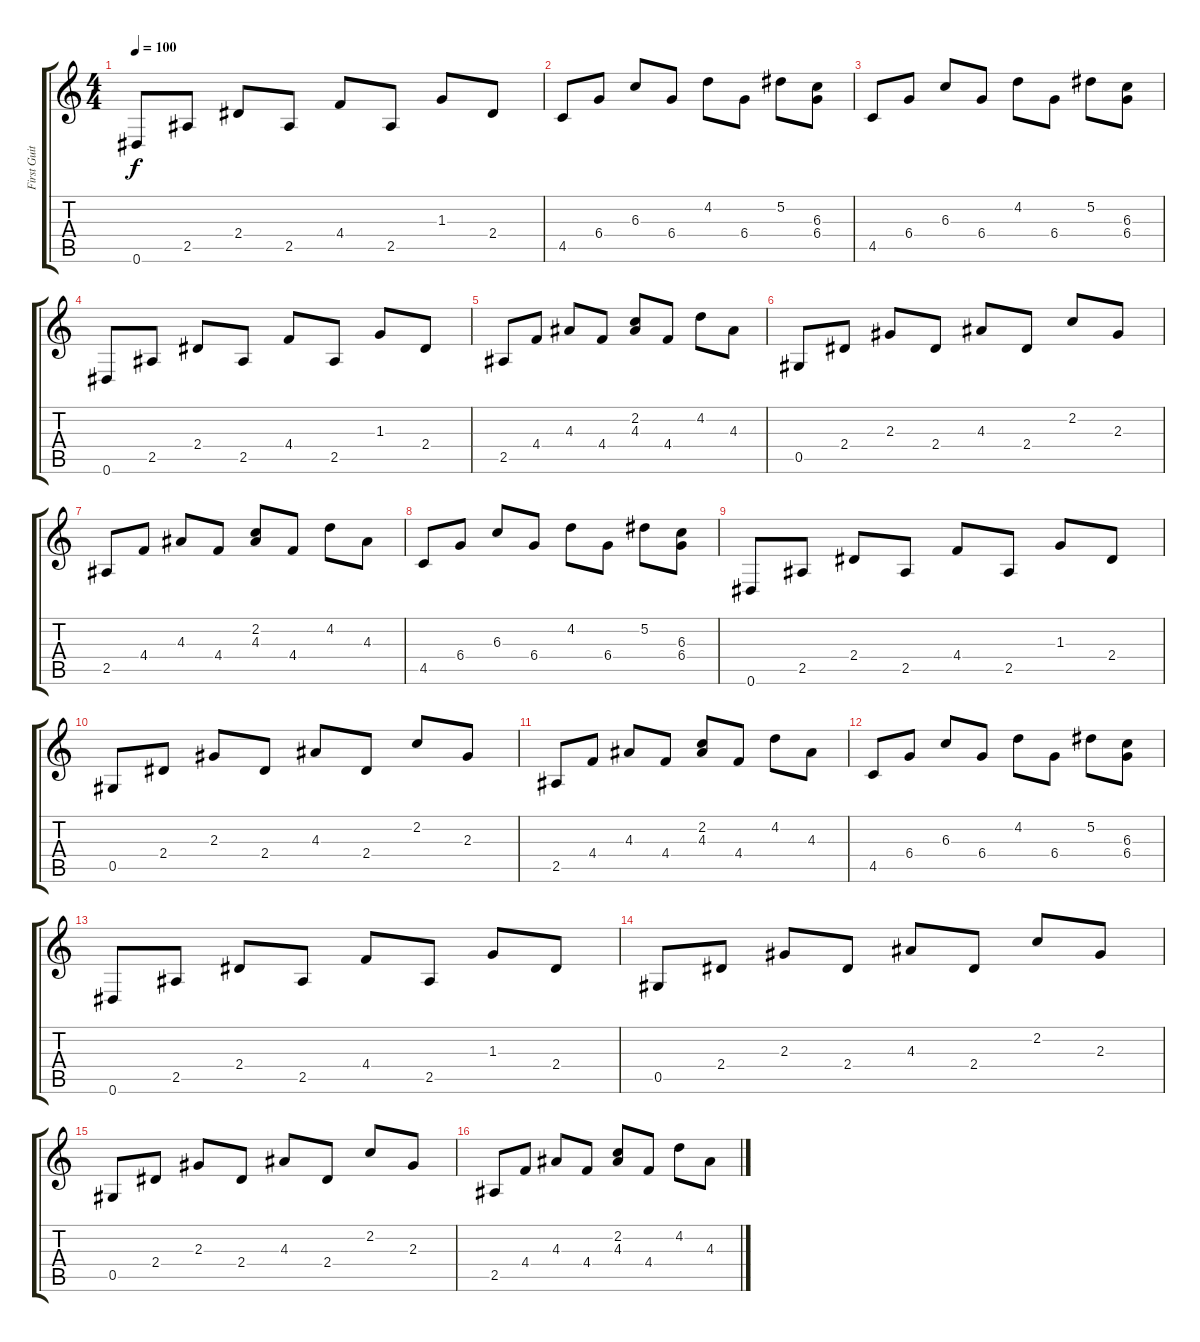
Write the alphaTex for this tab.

\track ("First Guitar" "First Guit") {instrument acousticguitarsteel}
\staff {score tabs}
\tuning (Eb4 Bb3 Gb3 Db3 Ab2 Eb2) {hide}
\ts (4 4)
\tempo 100
\clef g2
\ks c
0.6.8{dy f} 2.5.8 2.4.8 2.5.8 4.4.8 2.5.8 1.3.8 2.4.8 |
4.5.8 6.4.8 6.3.8 6.4.8 4.2.8 6.4.8 5.2.8 (6.3 6.4).8 |
4.5.8 6.4.8 6.3.8 6.4.8 4.2.8 6.4.8 5.2.8 (6.3 6.4).8 |
0.6.8 2.5.8 2.4.8 2.5.8 4.4.8 2.5.8 1.3.8 2.4.8 |
2.5.8 4.4.8 4.3.8 4.4.8 (2.2 4.3).8 4.4.8 4.2.8 4.3.8 |
0.5.8 2.4.8 2.3.8 2.4.8 4.3.8 2.4.8 2.2.8 2.3.8 |
2.5.8 4.4.8 4.3.8 4.4.8 (2.2 4.3).8 4.4.8 4.2.8 4.3.8 |
4.5.8 6.4.8 6.3.8 6.4.8 4.2.8 6.4.8 5.2.8 (6.3 6.4).8 |
0.6.8 2.5.8 2.4.8 2.5.8 4.4.8 2.5.8 1.3.8 2.4.8 |
0.5.8 2.4.8 2.3.8 2.4.8 4.3.8 2.4.8 2.2.8 2.3.8 |
2.5.8 4.4.8 4.3.8 4.4.8 (2.2 4.3).8 4.4.8 4.2.8 4.3.8 |
4.5.8 6.4.8 6.3.8 6.4.8 4.2.8 6.4.8 5.2.8 (6.3 6.4).8 |
0.6.8 2.5.8 2.4.8 2.5.8 4.4.8 2.5.8 1.3.8 2.4.8 |
0.5.8 2.4.8 2.3.8 2.4.8 4.3.8 2.4.8 2.2.8 2.3.8 |
0.5.8 2.4.8 2.3.8 2.4.8 4.3.8 2.4.8 2.2.8 2.3.8 |
2.5.8 4.4.8 4.3.8 4.4.8 (2.2 4.3).8 4.4.8 4.2.8 4.3.8
